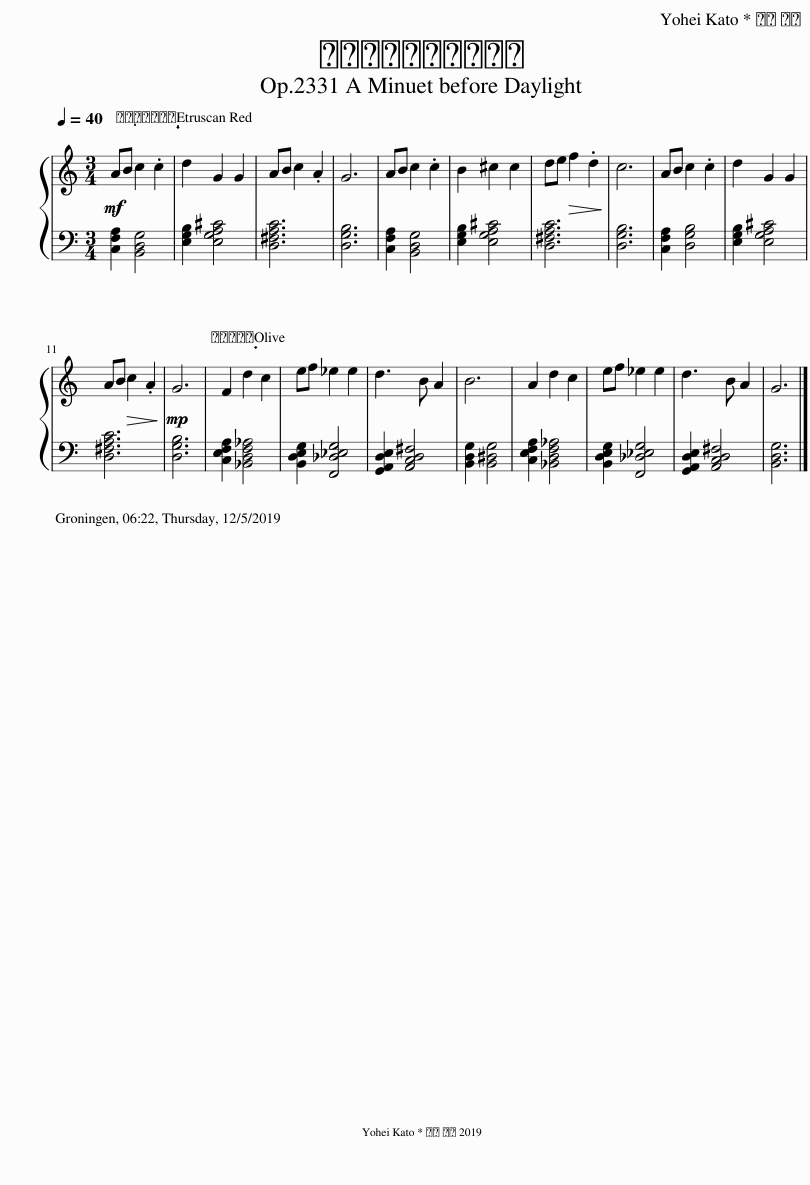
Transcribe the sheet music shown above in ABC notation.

X:1
%%score { 1 | 2 }
L:1/8
Q:1/4=40
M:3/4
I:linebreak $
K:C
V:1 treble
V:2 bass
V:1
!mf! AB c2 .c2 | d2 G2 G2 | AB c2 .A2 | G6 | AB c2 .c2 | %5
 B2 ^c2 c2 | de!>(! f2 .d2!>)! | c6 | AB c2 .c2 | d2 G2 G2 |$ %10
 AB!>(! c2 .A2!>)! |!mp! G6 | F2 d2 c2 | ef _e2 e2 | d3 B A2 | %15
 B6 | A2 d2 c2 | ef _e2 e2 | d3 B A2 | G6 |] %20
V:2
 [C,F,A,]2 [B,,D,G,]4 | [E,G,B,]2 [E,G,A,^C]4 | [D,^F,A,C]6 | [D,G,B,]6 | [C,F,A,]2 [B,,D,G,]4 | %5
 [E,G,B,]2 [E,G,A,^C]4 | [D,^F,A,C]6 | [D,G,B,]6 | [C,F,A,]2 [D,G,B,]4 | [E,G,B,]2 [E,G,A,^C]4 |$ %10
 [D,^F,A,C]6 | [D,G,B,]6 | [C,E,F,A,]2 [_B,,D,F,_A,]4 | [B,,D,E,G,]2 [F,,_D,_E,G,]4 | [G,,A,,D,E,]2 [A,,C,D,^F,]4 | %15
 [B,,D,G,]2 [B,,^D,G,]4 | [C,E,F,A,]2 [_B,,D,F,_A,]4 | [B,,D,E,G,]2 [F,,_D,_E,G,]4 | [G,,A,,D,E,]2 [A,,C,D,^F,]4 | [B,,D,G,]6 |] %20
